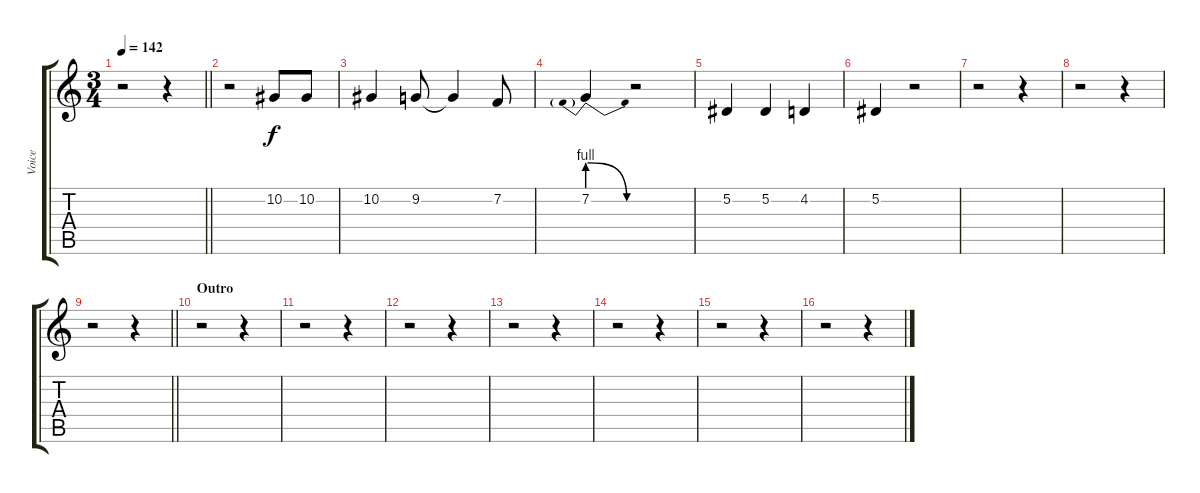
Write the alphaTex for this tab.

\track ("Voice" "Voice") {instrument lead1square}
\staff {score tabs}
\tuning (Eb4 Bb3 Gb3 Db3 Ab2 Eb2) {hide}
\ts (3 4)
\tempo 142
\clef g2
\barLineRight lightlight
\ks c
r.2{dy f} r.4 |
r.2 10.2.8 10.2.8 |
10.2.4 9.2.8 9.2{t}.4 7.2.8 |
7.2{be (prebendrelease 0 4 60 0)}.4 r.2 |
5.2.4 5.2.4 4.2.4 |
5.2.4 r.2 |
r.2 r.4 |
r.2 r.4 |
\barLineRight lightlight
r.2 r.4 |
\section ("" "Outro")
r.2 r.4 |
r.2 r.4 |
r.2 r.4 |
r.2 r.4 |
r.2 r.4 |
r.2 r.4 |
r.2 r.4
